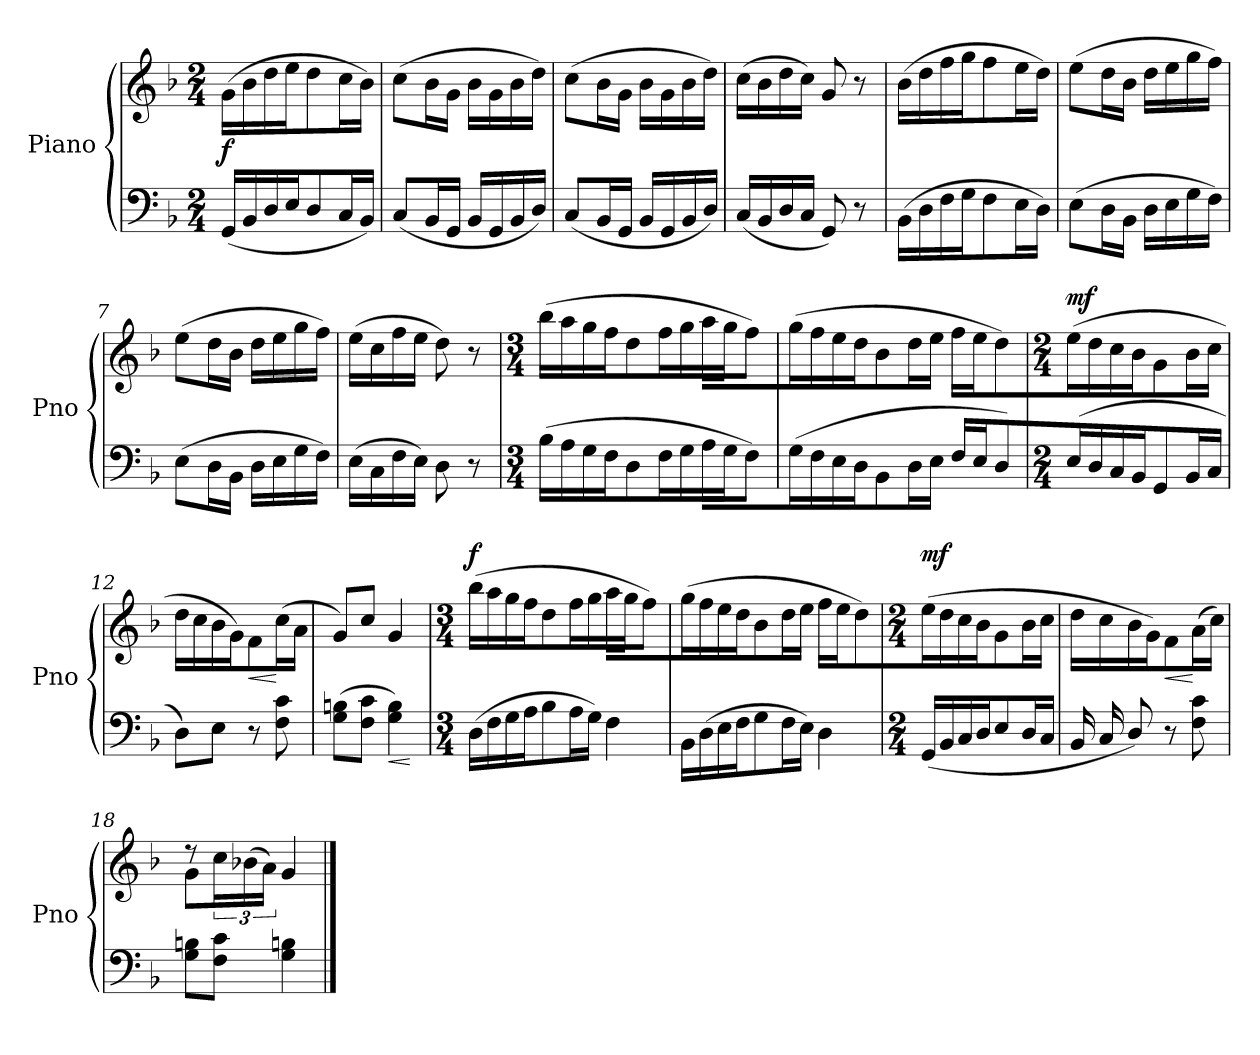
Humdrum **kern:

**kern	**dynam	**kern	**dynam
*part2	*part2	*part1	*part1
*staff2	*staff2	*staff1	*staff1
*I"Piano	*	*I"Piano	*
*I'Pno	*	*I'Pno	*
*clefF4	*	*clefG2	*
*k[b-]	*	*k[b-]	*
*M2/4	*	*M2/4	*
*MM72	*	*MM72	*
=1	=1	=1	=1
!	!LO:DY:a	!	!
(16GG/LL	f	(16g\LL	.
16BB-/	.	16b-\	.
16D/	.	16dd\	.
16E/JJ	.	16ee\JJ	.
8D/L	.	8dd\L	.
16C/	.	16cc\	.
16BB-/JJ)	.	16b-\JJ)	.
=2	=2	=2	=2
(8C/L	.	(8cc\L	.
16BB-/	.	16b-\	.
16GG/JJ	.	16g\JJ	.
16BB-/LL	.	16b-\LL	.
16GG/	.	16g\	.
16BB-/	.	16b-\	.
16D/JJ)	.	16dd\JJ)	.
=3	=3	=3	=3
(8C/L	.	(8cc\L	.
16BB-/	.	16b-\	.
16GG/JJ	.	16g\JJ	.
16BB-/LL	.	16b-\LL	.
16GG/	.	16g\	.
16BB-/	.	16b-\	.
16D/JJ)	.	16dd\JJ)	.
!!LO:LB:g=z
=4	=4	=4	=4
(16C/LL	.	(16cc\LL	.
16BB-/	.	16b-\	.
16D/	.	16dd\	.
16C/JJ	.	16cc\JJ)	.
8GG/)	.	8g/	.
8r	.	8r	.
=5	=5	=5	=5
(16BB-\LL	.	(16b-\LL	.
16D\	.	16dd\	.
16F\	.	16ff\	.
16G\JJ	.	16gg\JJ	.
8F\L	.	8ff\L	.
16E\	.	16ee\	.
16D\JJ)	.	16dd\JJ)	.
=6	=6	=6	=6
(8E\L	.	(8ee\L	.
16D\	.	16dd\	.
16BB-\JJ	.	16b-\JJ	.
16D\LL	.	16dd\LL	.
16E\	.	16ee\	.
16G\	.	16gg\	.
16F\JJ)	.	16ff\JJ)	.
=7	=7	=7	=7
(8E\L	.	(8ee\L	.
16D\	.	16dd\	.
16BB-\JJ	.	16b-\JJ	.
16D\LL	.	16dd\LL	.
16E\	.	16ee\	.
16G\	.	16gg\	.
16F\JJ)	.	16ff\JJ)	.
!!LO:LB:g=z
=8	=8	=8	=8
(16E\LL	.	(16ee\LL	.
16C\	.	16cc\	.
16F\	.	16ff\	.
16E\JJ)	.	16ee\JJ	.
8D\	.	8dd\)	.
8r	.	8r	.
=9	=9	=9	=9
*M3/4	*	*M3/4	*
(16B-\LL	.	(16bb-\LL	.
16A\	.	16aa\	.
16G\	.	16gg\	.
16F\JJ	.	16ff\JJ	.
8D\L	.	8dd\L	.
16F\	.	16ff\	.
16G\JJ	.	16gg\JJ	.
16A\LL	.	16aa\LL	.
16G\	.	16gg\	.
8F\J)	.	8ff\J)	.
=10	=10	=10	=10
(16G\LL	.	(16gg\LL	.
16F\	.	16ff\	.
16E\	.	16ee\	.
16D\JJ	.	16dd\JJ	.
8BB-\L	.	8b-\L	.
16D\	.	16dd\	.
16E\JJ	.	16ee\JJ	.
16F\LL	.	16ff\LL	.
16E\	.	16ee\	.
8D\J)	.	8dd\J)	.
!!LO:LB:g=z
=11	=11	=11	=11
*M2/4	*	*M2/4	*
!	!	!	!LO:DY:a
(16E/LL	.	(16ee\LL	mf
16D/	.	16dd\	.
16C/	.	16cc\	.
16BB-/JJ	.	16b-\JJ	.
8GG/L	.	8g\L	.
16BB-/	.	16b-\	.
16C/JJ	.	16cc\JJ	.
=12	=12	=12	=12
8D\L)	.	16dd\LL	.
.	.	16cc\	.
8E\J	.	16b-\	.
.	.	16g\JJ)	.
!	!	!	!LO:HP:b
8r	.	8f/L	<
8F\ 8c\	.	(16cc/	[
.	.	16a/JJ	.
=13	=13	=13	=13
(8G\ 8Bn\L	.	8g/L)	.
8F\ 8c\J	.	8cc/J	.
!	!LO:HP:b	!	!
4G\ 4B\)	<	4g/	.
.	[	.	.
=14	=14	=14	=14
*M3/4	*	*M3/4	*
!	!	!	!LO:DY:a
(16D\LL	.	(16bb-\LL	f
16F\	.	16aa\	.
16G\	.	16gg\	.
16A\JJ	.	16ff\JJ	.
8B-\L	.	8dd\L	.
16A\	.	16ff\	.
16G\JJ)	.	16gg\JJ	.
4F\	.	16aa\LL	.
.	.	16gg\	.
.	.	8ff\J)	.
!!LO:LB:g=z
=15	=15	=15	=15
16BB-\LL	.	(16gg\LL	.
(16D\	.	16ff\	.
16E\	.	16ee\	.
16F\JJ	.	16dd\JJ	.
8G\L	.	8b-\L	.
16F\	.	16dd\	.
16E\JJ)	.	16ee\JJ	.
4D\	.	16ff\LL	.
.	.	16ee\	.
.	.	8dd\J)	.
=16	=16	=16	=16
*M2/4	*	*M2/4	*
!	!	!	!LO:DY:a
(16GG/LL	.	(16ee\LL	mf
16BB-/	.	16dd\	.
16C/	.	16cc\	.
16D/JJ	.	16b-\JJ	.
8E/L	.	8g\L	.
16D/	.	16b-\	.
16C/JJ	.	16cc\JJ	.
=17	=17	=17	=17
16BB-/LL	.	16dd\LL	.
16C/	.	16cc\	.
8D/J)	.	16b-\	.
.	.	16g\JJ)	.
!	!	!	!LO:HP:b
8r	.	8f/L	<
8F\ 8c\	.	(16a/	[
.	.	16cc/JJ)	.
=18	=18	=18	=18
*	*	*^	*
8G\ 8Bn\L	.	8r	8g\L	.
8F\ 8c\J	.	4.ryy	24cc\	.
.	.	.	(24b-X\	.
.	.	.	24a\JJ)	.
4G\ 4Bn\	.	.	4g/	.
*	*	*v	*v	*
==	==	==	==
*-	*-	*-	*-
